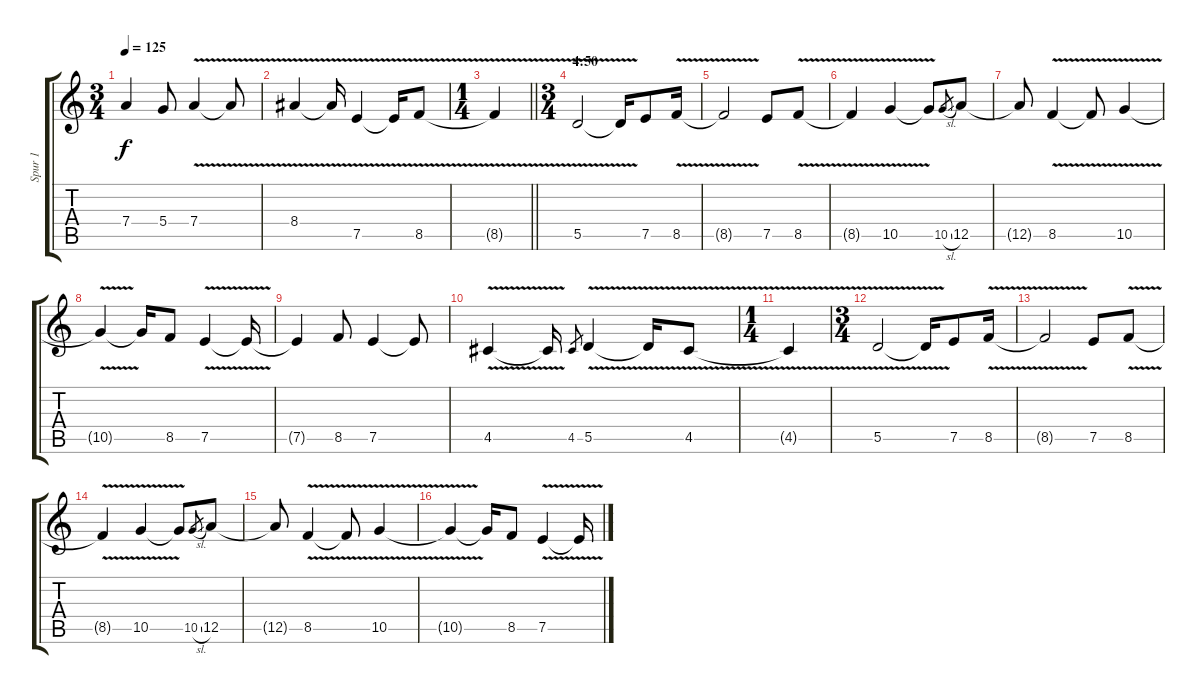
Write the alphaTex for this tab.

\track ("Spur 1" "Spur 1") {instrument overdrivenguitar}
\staff {score tabs}
\tuning (E4 B3 G3 D3 A2 E2) {hide}
\ts (3 4)
\tempo 125
\clef g2
\ks c
7.4{t}.4{dy f} 5.4.8 7.4{v}.4 7.4{t}.8 |
8.4{v}.4 8.4{t}.16 7.5{v}.4 7.5{t}.16 8.5{v}.8 |
\ts (1 4)
\barLineRight lightlight
8.5{t}.4 |
\ts (3 4)
\section ("" "4:50")
5.5{v}.2 5.5{t}.16 7.5.8 8.5{v}.16 |
8.5{t}.2 7.5.8 8.5{v}.8 |
8.5{t}.4 10.5{v}.4 10.5{t}.8 10.5{sl}.8{gr} 12.5.8 |
12.5{t}.8 8.5{v}.4 8.5{t}.8 10.5{v}.4 |
10.5{t}.4 10.5{t}.16 8.5.8 7.5{v}.4 7.5{t}.16 |
7.5{t}.4 8.5.8 7.5.4 7.5{t}.8 |
4.5{v}.4 4.5{t}.16 4.5.8{gr} 5.5{v}.4 5.5{t}.16 4.5{v}.8 |
\ts (1 4)
4.5{t}.4 |
\ts (3 4)
5.5{v}.2 5.5{t}.16 7.5.8 8.5{v}.16 |
8.5{t}.2 7.5.8 8.5{v}.8 |
8.5{t}.4 10.5{v}.4 10.5{t}.8 10.5{sl}.8{gr} 12.5.8 |
12.5{t}.8 8.5{v}.4 8.5{t}.8 10.5{v}.4 |
10.5{t}.4 10.5{t}.16 8.5.8 7.5{v}.4 7.5{t}.16
